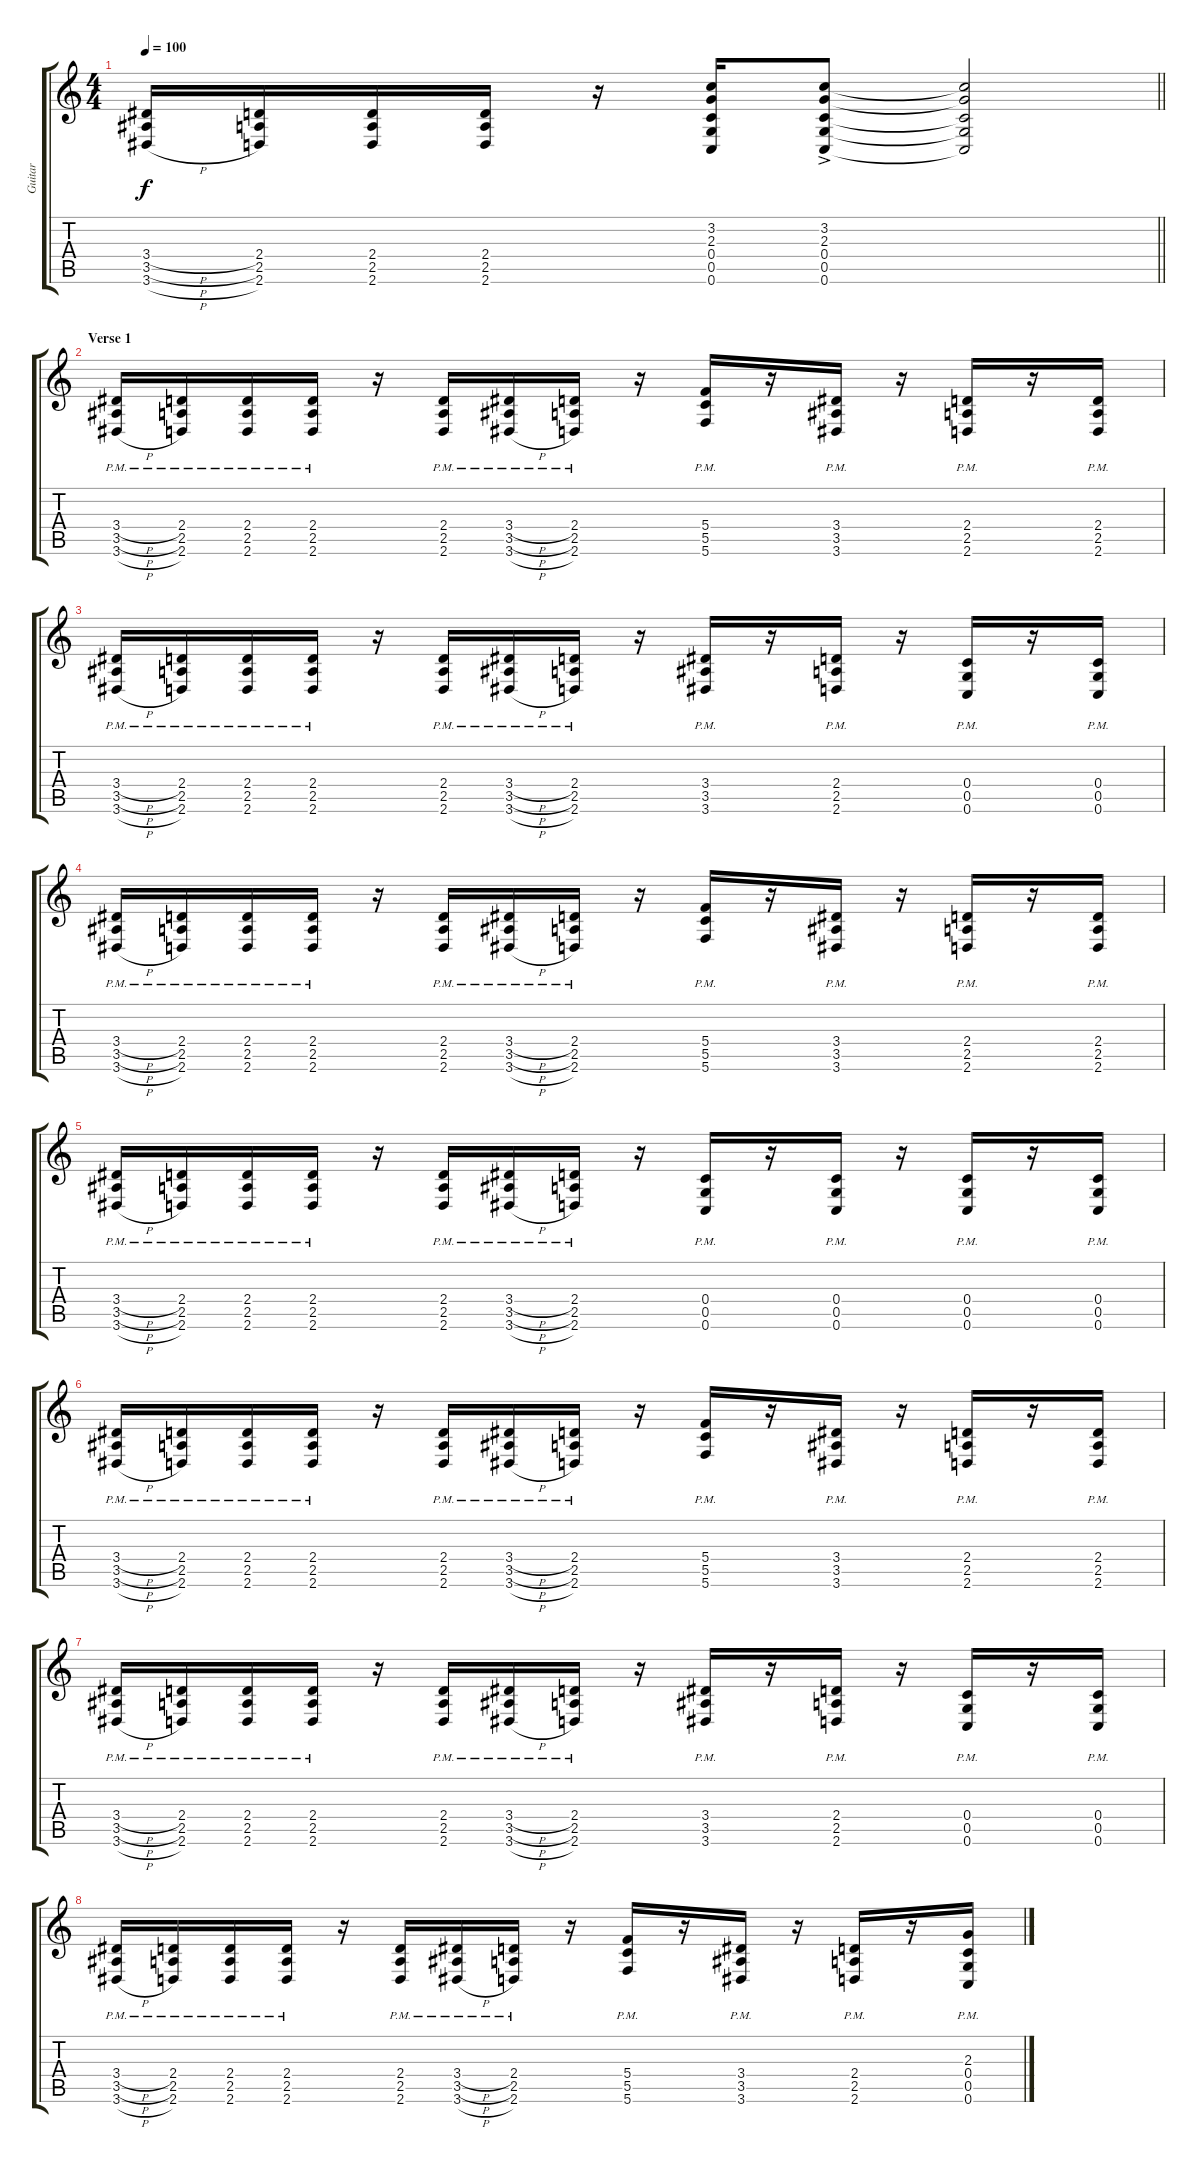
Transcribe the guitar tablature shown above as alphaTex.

\track ("Guitar" "Guitar") {instrument distortionguitar}
\staff {score tabs}
\tuning (D4 A3 F3 C3 G2 C2) {hide}
\ts (4 4)
\tempo 100
\clef g2
\barLineRight lightlight
\ks c
(3.4{h} 3.5{h} 3.6{h}).16{dy f} (2.4 2.5 2.6).16 (2.4 2.5 2.6).16 (2.4 2.5 2.6).16 r.16 (3.2 2.3 0.4 0.5 0.6).16 (3.2 2.3 0.4 0.5{ac} 0.6).8 (3.2{t} 2.3{t} 0.4{t} 0.5{t} 0.6{t}).2 |
\section ("" "Verse 1")
(3.4{h pm} 3.5{h pm} 3.6{h pm}).16 (2.4{pm} 2.5{pm} 2.6{pm}).16 (2.4{pm} 2.5{pm} 2.6{pm}).16 (2.4{pm} 2.5{pm} 2.6{pm}).16 r.16 (2.4{pm} 2.5{pm} 2.6{pm}).16 (3.4{h pm} 3.5{h pm} 3.6{h pm}).16 (2.4{pm} 2.5{pm} 2.6{pm}).16 r.16 (5.4{pm} 5.5{pm} 5.6{pm}).16 r.16 (3.4{pm} 3.5{pm} 3.6{pm}).16 r.16 (2.4{pm} 2.5{pm} 2.6{pm}).16 r.16 (2.4{pm} 2.5{pm} 2.6{pm}).16 |
(3.4{h pm} 3.5{h pm} 3.6{h pm}).16 (2.4{pm} 2.5{pm} 2.6{pm}).16 (2.4{pm} 2.5{pm} 2.6{pm}).16 (2.4{pm} 2.5{pm} 2.6{pm}).16 r.16 (2.4{pm} 2.5{pm} 2.6{pm}).16 (3.4{h pm} 3.5{h pm} 3.6{h pm}).16 (2.4{pm} 2.5{pm} 2.6{pm}).16 r.16 (3.4{pm} 3.5{pm} 3.6{pm}).16 r.16 (2.4{pm} 2.5{pm} 2.6{pm}).16 r.16 (0.4{pm} 0.5{pm} 0.6{pm}).16 r.16 (0.4{pm} 0.5{pm} 0.6{pm}).16 |
(3.4{h pm} 3.5{h pm} 3.6{h pm}).16 (2.4{pm} 2.5{pm} 2.6{pm}).16 (2.4{pm} 2.5{pm} 2.6{pm}).16 (2.4{pm} 2.5{pm} 2.6{pm}).16 r.16 (2.4{pm} 2.5{pm} 2.6{pm}).16 (3.4{h pm} 3.5{h pm} 3.6{h pm}).16 (2.4{pm} 2.5{pm} 2.6{pm}).16 r.16 (5.4{pm} 5.5{pm} 5.6{pm}).16 r.16 (3.4{pm} 3.5{pm} 3.6{pm}).16 r.16 (2.4{pm} 2.5{pm} 2.6{pm}).16 r.16 (2.4{pm} 2.5{pm} 2.6{pm}).16 |
(3.4{h pm} 3.5{h pm} 3.6{h pm}).16 (2.4{pm} 2.5{pm} 2.6{pm}).16 (2.4{pm} 2.5{pm} 2.6{pm}).16 (2.4{pm} 2.5{pm} 2.6{pm}).16 r.16 (2.4{pm} 2.5{pm} 2.6{pm}).16 (3.4{h pm} 3.5{h pm} 3.6{h pm}).16 (2.4{pm} 2.5{pm} 2.6{pm}).16 r.16 (0.4{pm} 0.5{pm} 0.6{pm}).16 r.16 (0.4{pm} 0.5{pm} 0.6{pm}).16 r.16 (0.4{pm} 0.5{pm} 0.6{pm}).16 r.16 (0.4{pm} 0.5{pm} 0.6{pm}).16 |
(3.4{h pm} 3.5{h pm} 3.6{h pm}).16 (2.4{pm} 2.5{pm} 2.6{pm}).16 (2.4{pm} 2.5{pm} 2.6{pm}).16 (2.4{pm} 2.5{pm} 2.6{pm}).16 r.16 (2.4{pm} 2.5{pm} 2.6{pm}).16 (3.4{h pm} 3.5{h pm} 3.6{h pm}).16 (2.4{pm} 2.5{pm} 2.6{pm}).16 r.16 (5.4{pm} 5.5{pm} 5.6{pm}).16 r.16 (3.4{pm} 3.5{pm} 3.6{pm}).16 r.16 (2.4{pm} 2.5{pm} 2.6{pm}).16 r.16 (2.4{pm} 2.5{pm} 2.6{pm}).16 |
(3.4{h pm} 3.5{h pm} 3.6{h pm}).16 (2.4{pm} 2.5{pm} 2.6{pm}).16 (2.4{pm} 2.5{pm} 2.6{pm}).16 (2.4{pm} 2.5{pm} 2.6{pm}).16 r.16 (2.4{pm} 2.5{pm} 2.6{pm}).16 (3.4{h pm} 3.5{h pm} 3.6{h pm}).16 (2.4{pm} 2.5{pm} 2.6{pm}).16 r.16 (3.4{pm} 3.5{pm} 3.6{pm}).16 r.16 (2.4{pm} 2.5{pm} 2.6{pm}).16 r.16 (0.4{pm} 0.5{pm} 0.6{pm}).16 r.16 (0.4{pm} 0.5{pm} 0.6{pm}).16 |
(3.4{h pm} 3.5{h pm} 3.6{h pm}).16 (2.4{pm} 2.5{pm} 2.6{pm}).16 (2.4{pm} 2.5{pm} 2.6{pm}).16 (2.4{pm} 2.5{pm} 2.6{pm}).16 r.16 (2.4{pm} 2.5{pm} 2.6{pm}).16 (3.4{h pm} 3.5{h pm} 3.6{h pm}).16 (2.4{pm} 2.5{pm} 2.6{pm}).16 r.16 (5.4{pm} 5.5{pm} 5.6{pm}).16 r.16 (3.4{pm} 3.5{pm} 3.6{pm}).16 r.16 (2.4{pm} 2.5{pm} 2.6{pm}).16 r.16 (2.3 0.4{pm} 0.5{pm} 0.6{pm}).16
